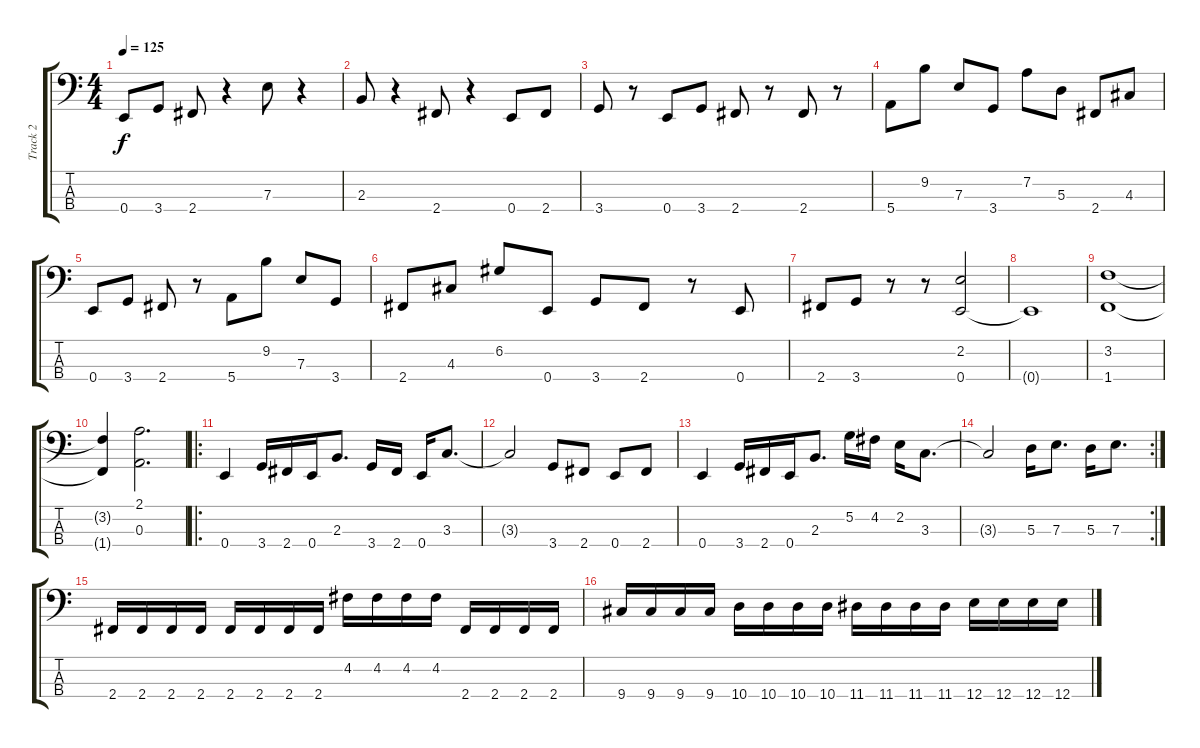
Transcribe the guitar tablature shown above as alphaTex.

\track ("Track 2" "Track 2") {instrument electricbassfinger}
\staff {score tabs}
\tuning (G2 D2 A1 E1) {hide}
\ts (4 4)
\tempo 125
\clef f4
\ks c
0.4.8{dy f} 3.4.8 2.4.8 r.4 7.3.8 r.4 |
2.3.8 r.4 2.4.8 r.4 0.4.8 2.4.8 |
3.4.8 r.8 0.4.8 3.4.8 2.4.8 r.8 2.4.8 r.8 |
5.4.8 9.2.8 7.3.8 3.4.8 7.2.8 5.3.8 2.4.8 4.3.8 |
0.4.8 3.4.8 2.4.8 r.8 5.4.8 9.2.8 7.3.8 3.4.8 |
2.4.8 4.3.8 6.2.8 0.4.8 3.4.8 2.4.8 r.8 0.4.8 |
2.4.8 3.4.8 r.8 r.8 (2.2 0.4).2 |
0.4{t}.1 |
(3.2 1.4).1 |
(3.2{t} 1.4{t}).4 (2.1 0.3).2{d} |
\ro
0.4.4 3.4.16 2.4.16 0.4.16 2.3.8{d} 3.4.16 2.4.16 0.4.16 3.3.8{d} |
3.3{t}.2 3.4.8 2.4.8 0.4.8 2.4.8 |
0.4.4 3.4.16 2.4.16 0.4.16 2.3.8{d} 5.2.16 4.2.16 2.2.16 3.3.8{d} |
\rc 2
3.3{t}.2 5.3.16 7.3.8{d} 5.3.16 7.3.8{d} |
2.4.16 2.4.16 2.4.16 2.4.16 2.4.16 2.4.16 2.4.16 2.4.16 4.2.16 4.2.16 4.2.16 4.2.16 2.4.16 2.4.16 2.4.16 2.4.16 |
9.4.16 9.4.16 9.4.16 9.4.16 10.4.16 10.4.16 10.4.16 10.4.16 11.4.16 11.4.16 11.4.16 11.4.16 12.4.16 12.4.16 12.4.16 12.4.16
